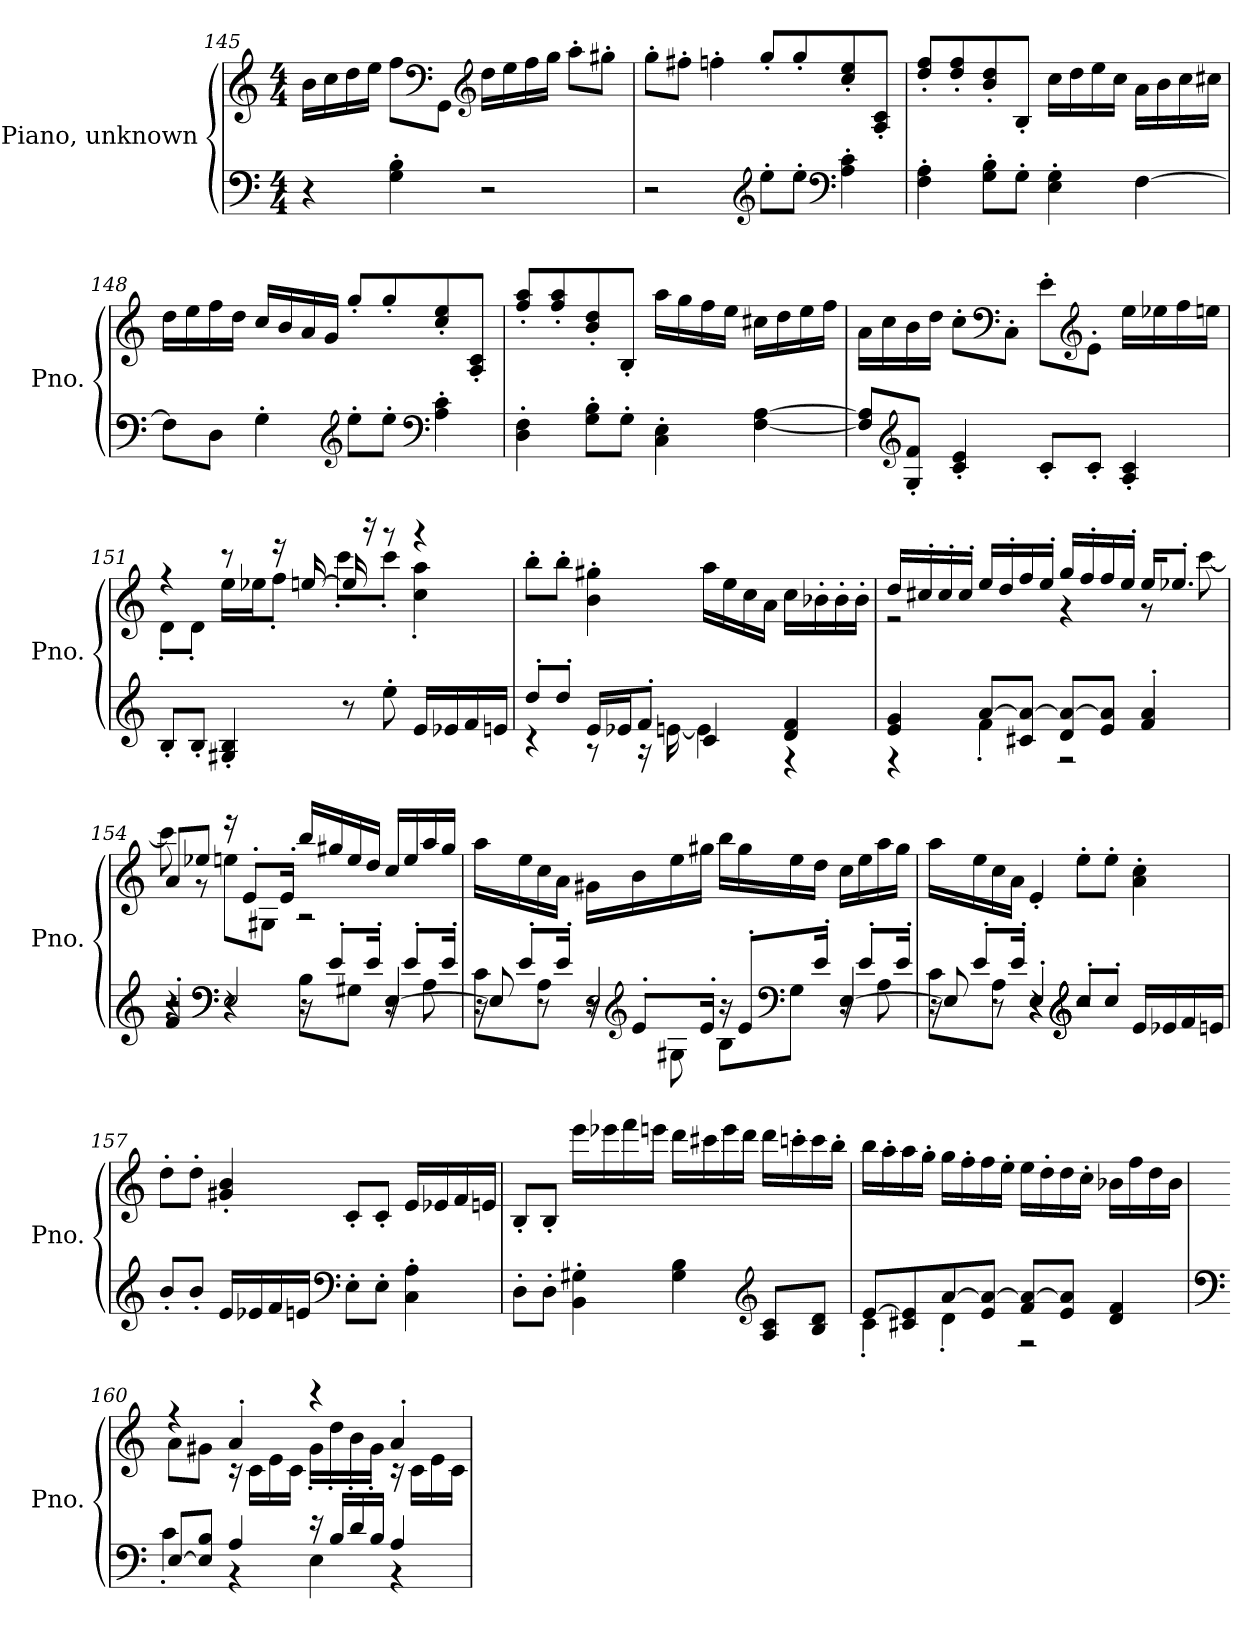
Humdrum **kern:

**kern	**kern
*part1	*part1
*staff2	*staff1
*I"Piano, unknown	*
*I'Pno.	*
!!LO:LB:g=z
*clefF4	*clefG2
*k[]	*k[]
*M4/4	*M4/4
=145	=145
4r	16b\LL
.	16cc\
.	16dd\
.	16ee\JJ
4G\' 4B\'	8ff\L
*	*clefF4
.	8GG\J
*	*clefG2
2r	16dd\LL
.	16ee\
.	16ff\
.	16gg\JJ
.	8aa'\L
.	8gg#X'\J
=146	=146
2r	8gg'\L
.	8ff#X'\J
.	4ffn'\
*clefG2	*
8ee'\L	8gg'/L
8ee'\J	8gg'/
*clefF4	*
4A\' 4c\'	8cc/' 8ee/'
.	8A/' 8c/'J
=147	=147
4F\' 4A\'	8dd/' 8ff/'L
.	8dd/' 8ff/'
8G\' 8B\'L	8b/' 8dd/'
8G'\J	8B'/J
4E\' 4G\'	16cc\LL
.	16dd\
.	16ee\
.	16cc\JJ
[4F\	16a\LL
.	16b\
.	16cc\
.	16cc#X\JJ
!!LO:PB:g=z
=148	=148
8F\L]	16dd\LL
.	16ee\
8D\J	16ff\
.	16dd\JJ
4G'\	16cc/LL
.	16b/
.	16a/
.	16g/JJ
*clefG2	*
8ee'\L	8gg'/L
8ee'\J	8gg'/
*clefF4	*
4A\' 4c\'	8cc/' 8ee/'
.	8A/' 8c/'J
=149	=149
4D\' 4F\'	8ff/' 8aa/'L
.	8ff/' 8aa/'
8G\' 8B\'L	8b/' 8dd/'
8G'\J	8B'/J
4C\' 4E\'	16aa\LL
.	16gg\
.	16ff\
.	16ee\JJ
[4F\ [4A\	16cc#X\LL
.	16dd\
.	16ee\
.	16ff\JJ
=150	=150
8F/] 8A/]L	16a\LL
.	16cc\
*clefG2	*
8G/' 8f/'J	16b\
.	16dd\JJ
4c/' 4e/'	8cc'\L
*	*clefF4
.	8C'\J
8c'/L	8e'\L
*	*clefG2
8c'/J	8e'\J
4A/' 4c/'	16ee\LL
.	16ee-X\
.	16ff\
.	16een\JJ
!!LO:LB:g=z
=151	=151
*	*^
8B'/L	4r	8d'\L
8B'/J	.	8d'\J
4G#X/' 4B/'	8r	16ee\LL
.	.	16ee-X\J
.	16r	8ff'\J
.	[16een/	.
8r	16ee/]	8ccc'\L
.	16r	.
8ee'\	8r	8ccc'\J
16e/LL	4r	4cc\' 4aa\'
16e-X/	.	.
16f/	.	.
16en/JJ	.	.
*	*v	*v
=152	=152
*^	*
8dd'/L	4r	8bb'\L
8dd'/J	.	8bb'\J
16e/LL	8r	4b\' 4gg#X\'
16e-X/J	.	.
8f'/J	16r	.
.	[16en\	.
4c/	4e\]	16aa\LL
.	.	16ee\
.	.	16cc\
.	.	16a\JJ
4d/ 4f/	4r	16cc\LL
.	.	16b-X'\
.	.	16b-'\
.	.	16b-'\JJ
!!LO:LB:g=z
=153	=153	=153
*	*	*^
4e/ 4g/	4r	16dd/LL	2r
.	.	16cc#X'/	.
.	.	16cc#'/	.
.	.	16cc#'/JJ	.
[8a/L	4f'\	16ee/LL	.
.	.	16dd'/	.
8c#X/ 8a/_J	.	16ff/	.
.	.	16ee'/JJ	.
8d/ 8a/_L	2r	16gg/LL	4r
.	.	16ff'/	.
8e/ 8a/]J	.	16ff/	.
.	.	16ee'/JJ	.
4f/' 4a/'	.	16ee/KL	8r
.	.	8.ee-X'/J	.
.	.	.	[8ccc\
=154	=154	=154	=154
*	*^	*	*
4f'/	2r	4r	8a/L	8ccc\]
.	.	.	8ee-X/J	8r
*clefF4	*	*	*	*
4r	.	2E/	16r	8een\L
.	.	.	8e'/L	.
.	.	.	.	8G#X\J
.	.	.	16e'/Jk	.
16r	8B\L	.	16bb/LL	2r
8e'/L	.	.	16gg#X/	.
.	8G#X\J	.	16ee/	.
16e'/Jk	.	.	16dd/JJ	.
16r	8r	[4E/	16cc/LL	.
8e'/L	.	.	16ee/	.
.	8A\	.	16aa/	.
16e'/Jk	.	.	16gg#/JJ	.
*	*	*	*v	*v
!!LO:LB:g=z
=155	=155	=155	=155
16r	8c\L	8E/]	16aa\LL
8e'/L	.	.	16ee\
.	8A\J	8r	16cc\
16e'/Jk	.	.	16a\JJ
16r	8r	2E/	16g#X\LL
*clefG2	*	*	*
8e'/L	.	.	16b\
.	8G#X\	.	16ee\
16e'/Jk	.	.	16gg#X\JJ
16r	8B\L	.	16bb\LL
8e'/L	.	.	16gg#\
*clefF4	*	*	*
.	8G#\J	.	16ee\
16e'/Jk	.	.	16dd\JJ
16r	8r	[4E/	16cc\LL
8e'/L	.	.	16ee\
.	8A\	.	16aa\
16e'/Jk	.	.	16gg#\JJ
=156	=156	=156	=156
16r	8c\L	8E/]	16aa\LL
8e'/L	.	.	16ee\
.	8A\J	8r	16cc\
16e'/Jk	.	.	16a\JJ
4E'/	4r	4r	4e'/
*clefG2	*	*	*
8cc'/L	2r	2r	8ee'\L
8cc'/J	.	.	8ee'\J
16e/LL	.	.	4a\' 4cc\'
16e-X/	.	.	.
16f/	.	.	.
16en/JJ	.	.	.
*v	*v	*v	*
!!LO:LB:g=z
=157	=157
8b'/L	8dd'\L
8b'/J	8dd'\J
16e/LL	4g#X/' 4b/'
16e-X/	.
16f/	.
16en/JJ	.
*clefF4	*
8E'\L	8c'/L
8E'\J	8c'/J
4C\' 4A\'	16e/LL
.	16e-X/
.	16f/
.	16en/JJ
=158	=158
8D'\L	8B'/L
8D'\J	8B'/J
4BB\' 4G#X\'	16eee\LL
.	16eee-X\
.	16fff\
.	16eeen\JJ
4G#\ 4B\	16ddd\LL
.	16ccc#X\
.	16eee\
.	16ddd\JJ
*clefG2	*
8A/ 8c/L	16ddd\LL
.	16cccn'\
8B/ 8d/J	16ccc\
.	16bb'\JJ
!!LO:LB:g=z
=159	=159
*^	*
[8e/L	4c'\	16bb\LL
.	.	16aa'\
8c#X/ 8e/]	.	16aa\
.	.	16gg'\JJ
[8a/	4d'\	16gg\LL
.	.	16ff'\
8e/ 8a/_J	.	16ff\
.	.	16ee'\JJ
8f/ 8a/_L	2r	16ee\LL
.	.	16dd'\
8e/ 8a/]J	.	16dd\
.	.	16cc'\JJ
4d/ 4f/	.	16b-X\LL
.	.	16ff\
.	.	16dd\
.	.	16b-\JJ
=160	=160	=160
*clefF4	*	*
*	*	*^
[8E/L	4c'\	4r	8a\L
8E/] 8B/J	.	.	8g#X\J
4A/	4r	4a'/	16r
.	.	.	16c\LL
.	.	.	16e\
.	.	.	16c\JJ
16r	4E\	4r	16g#'\LL
16B/LL	.	.	16dd'\
16d/	.	.	16b'\
16B/JJ	.	.	16g#'\JJ
4A/	4r	4a'/	16r
.	.	.	16c\LL
.	.	.	16e\
.	.	.	16c\JJ
*v	*v	*	*
*	*v	*v
=	=
*-	*-
